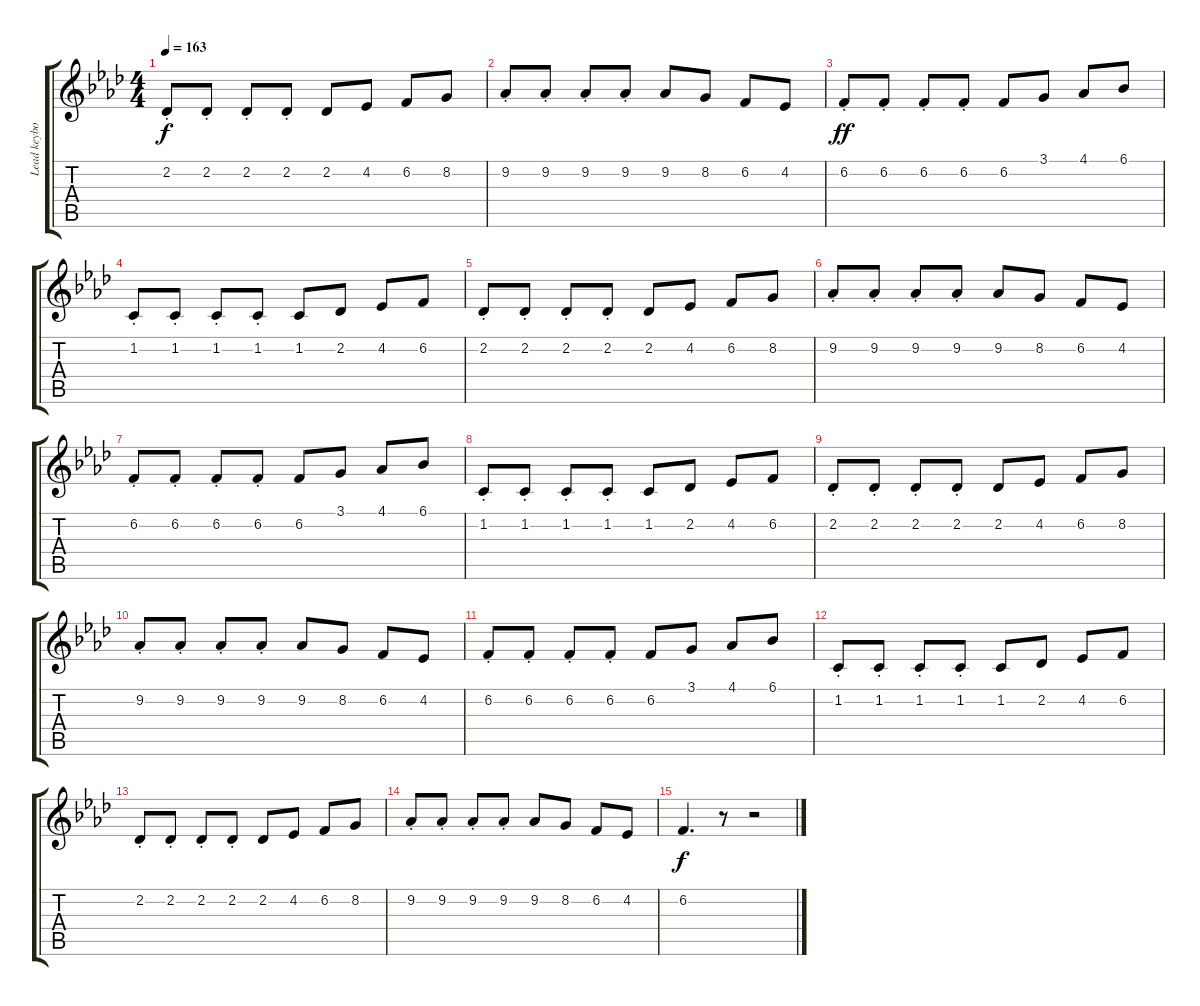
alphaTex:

\track ("Lead keyboards" "Lead keybo") {instrument lead1square}
\staff {score tabs}
\tuning (E4 B3 G3 D3 A2 E2) {hide}
\ts (4 4)
\tempo 163
\clef g2
\ks fminor
2.2{st}.8{dy f} 2.2{st}.8 2.2{st}.8 2.2{st}.8 2.2.8 4.2.8 6.2.8 8.2.8 |
9.2{st}.8 9.2{st}.8 9.2{st}.8 9.2{st}.8 9.2.8 8.2.8 6.2.8 4.2.8 |
6.2{st}.8{dy ff} 6.2{st}.8 6.2{st}.8 6.2{st}.8 6.2.8 3.1.8 4.1.8 6.1.8 |
1.2{st}.8 1.2{st}.8 1.2{st}.8 1.2{st}.8 1.2.8 2.2.8 4.2.8 6.2.8 |
2.2{st}.8 2.2{st}.8 2.2{st}.8 2.2{st}.8 2.2.8 4.2.8 6.2.8 8.2.8 |
9.2{st}.8 9.2{st}.8 9.2{st}.8 9.2{st}.8 9.2.8 8.2.8 6.2.8 4.2.8 |
6.2{st}.8 6.2{st}.8 6.2{st}.8 6.2{st}.8 6.2.8 3.1.8 4.1.8 6.1.8 |
1.2{st}.8 1.2{st}.8 1.2{st}.8 1.2{st}.8 1.2.8 2.2.8 4.2.8 6.2.8 |
2.2{st}.8 2.2{st}.8 2.2{st}.8 2.2{st}.8 2.2.8 4.2.8 6.2.8 8.2.8 |
9.2{st}.8 9.2{st}.8 9.2{st}.8 9.2{st}.8 9.2.8 8.2.8 6.2.8 4.2.8 |
6.2{st}.8 6.2{st}.8 6.2{st}.8 6.2{st}.8 6.2.8 3.1.8 4.1.8 6.1.8 |
1.2{st}.8 1.2{st}.8 1.2{st}.8 1.2{st}.8 1.2.8 2.2.8 4.2.8 6.2.8 |
2.2{st}.8 2.2{st}.8 2.2{st}.8 2.2{st}.8 2.2.8 4.2.8 6.2.8 8.2.8 |
9.2{st}.8 9.2{st}.8 9.2{st}.8 9.2{st}.8 9.2.8 8.2.8 6.2.8 4.2.8 |
6.2.4{d dy f} r.8 r.2
